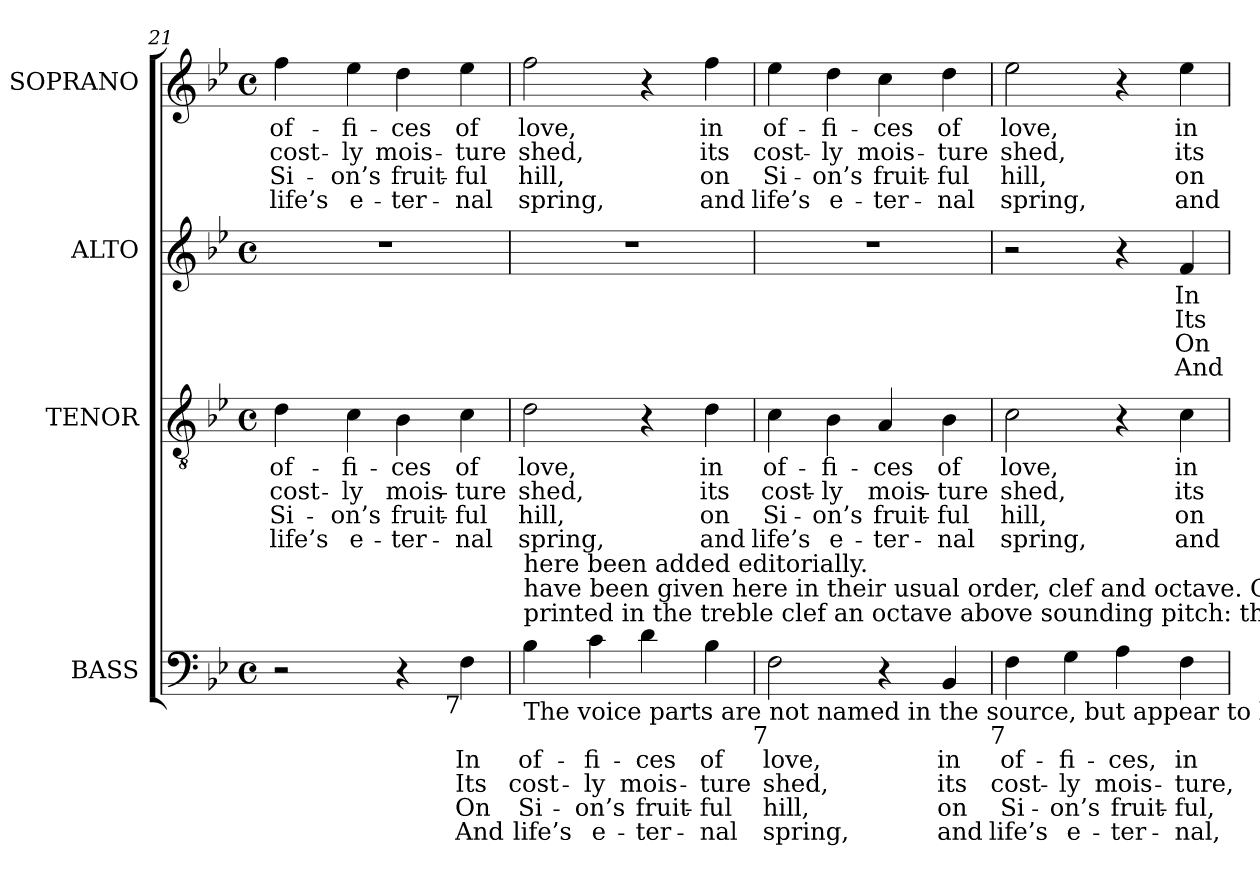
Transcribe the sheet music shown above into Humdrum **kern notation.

**kern	**text	**text	**text	**text	**kern	**text	**text	**text	**text	**kern	**text	**text	**text	**text	**kern	**text	**text	**text	**text
*part4	*part4	*part4	*part4	*part4	*part3	*part3	*part3	*part3	*part3	*part2	*part2	*part2	*part2	*part2	*part1	*part1	*part1	*part1	*part1
*staff4	*staff4	*staff4	*staff4	*staff4	*staff3	*staff3	*staff3	*staff3	*staff3	*staff2	*staff2	*staff2	*staff2	*staff2	*staff1	*staff1	*staff1	*staff1	*staff1
*I"BASS	*	*	*	*	*I"TENOR	*	*	*	*	*I"ALTO	*	*	*	*	*I"SOPRANO	*	*	*	*
*I'B.	*	*	*	*	*I'T.	*	*	*	*	*I'A.	*	*	*	*	*I'S.	*	*	*	*
*clefF4	*	*	*	*	*clefGv2	*	*	*	*	*clefG2	*	*	*	*	*clefG2	*	*	*	*
*	*	*	*	*	*ITrd7c12	*	*	*	*	*	*	*	*	*	*	*	*	*	*
*k[b-e-]	*	*	*	*	*k[b-e-]	*	*	*	*	*k[b-e-]	*	*	*	*	*k[b-e-]	*	*	*	*
*B-:	*	*	*	*	*B-:	*	*	*	*	*B-:	*	*	*	*	*B-:	*	*	*	*
*M4/4	*	*	*	*	*M4/4	*	*	*	*	*M4/4	*	*	*	*	*M4/4	*	*	*	*
*met(c)	*	*	*	*	*met(c)	*	*	*	*	*met(c)	*	*	*	*	*met(c)	*	*	*	*
=21	=21	=21	=21	=21	=21	=21	=21	=21	=21	=21	=21	=21	=21	=21	=21	=21	=21	=21	=21
!	!	!	!	!	!	!LO:LY:b:color=#000000	!LO:LY:b:color=#000000	!LO:LY:b:color=#000000	!LO:LY:b:color=#000000	!	!	!	!	!	!	!	!	!	!
!	!	!	!	!	!	!	!	!	!	!	!	!	!	!	!	!LO:LY:b:color=#000000	!LO:LY:b:color=#000000	!LO:LY:b:color=#000000	!LO:LY:b:color=#000000
2r	.	.	.	.	4Di\	of-	cost-	Si-	-life’s	1r	.	.	.	.	4ffi\	of-	cost-	Si-	-life’s
!	!	!	!	!	!	!LO:LY:b:color=#000000	!LO:LY:b:color=#000000	!LO:LY:b:color=#000000	!LO:LY:b:color=#000000	!	!	!	!	!	!	!	!	!	!
!	!	!	!	!	!	!	!	!	!	!	!	!	!	!	!	!LO:LY:b:color=#000000	!LO:LY:b:color=#000000	!LO:LY:b:color=#000000	!LO:LY:b:color=#000000
.	.	.	.	.	4Ci\	-fi-	-ly	on’s	e-	.	.	.	.	.	4ee-i\	-fi-	-ly	on’s	e-
!	!	!	!	!	!	!LO:LY:b:color=#000000	!LO:LY:b:color=#000000	!LO:LY:b:color=#000000	!LO:LY:b:color=#000000	!	!	!	!	!	!	!	!	!	!
!	!	!	!	!	!	!	!	!	!	!	!	!	!	!	!	!LO:LY:b:color=#000000	!LO:LY:b:color=#000000	!LO:LY:b:color=#000000	!LO:LY:b:color=#000000
4r	.	.	.	.	4BB-i\	-ces	mois-	-fruit-	-ter-	.	.	.	.	.	4ddi\	-ces	mois-	-fruit-	-ter-
!	!LO:LY:b:color=#000000	!LO:LY:b:color=#000000	!LO:LY:b:color=#000000	!LO:LY:b:color=#000000	!	!	!	!	!	!	!	!	!	!	!	!	!	!	!
!	!	!	!	!	!	!LO:LY:b:color=#000000	!LO:LY:b:color=#000000	!LO:LY:b:color=#000000	!LO:LY:b:color=#000000	!	!	!	!	!	!	!	!	!	!
!LO:TX:b:rj:t=7	!	!	!	!	!	!	!	!	!	!	!	!	!	!	!	!	!	!	!
!	!	!	!	!	!	!	!	!	!	!	!	!	!	!	!	!LO:LY:b:color=#000000	!LO:LY:b:color=#000000	!LO:LY:b:color=#000000	!LO:LY:b:color=#000000
4Fi\	In	Its	On	And	4Ci\	of	-ture	-ful	nal	.	.	.	.	.	4ee-i\	of	-ture	-ful	nal
!!LO:LB:g=z
=22	=22	=22	=22	=22	=22	=22	=22	=22	=22	=22	=22	=22	=22	=22	=22	=22	=22	=22	=22
!	!LO:LY:b:color=#000000	!LO:LY:b:color=#000000	!LO:LY:b:color=#000000	!LO:LY:b:color=#000000	!	!	!	!	!	!	!	!	!	!	!	!	!	!	!
!	!	!	!	!	!	!LO:LY:b:color=#000000	!LO:LY:b:color=#000000	!LO:LY:b:color=#000000	!LO:LY:b:color=#000000	!	!	!	!	!	!	!	!	!	!
!LO:TX:b:t=The voice parts are not named in the source, but appear to be in the order Tenor - Alto - Soprano (Air) - Bass, with the Alto and Tenor parts	!	!	!	!	!	!	!	!	!	!	!	!	!	!	!	!	!	!	!
!LO:TX:t=printed in the treble clef an octave above sounding pitch&colon; the air and bass parts are bracketed together, and the bass line is figured. The parts	!	!	!	!	!	!	!	!	!	!	!	!	!	!	!	!	!	!	!
!LO:TX:t=have been given here in their usual order, clef and octave. Only the first stanza of the text is given in the source&colon; the remaining stanzas have	!	!	!	!	!	!	!	!	!	!	!	!	!	!	!	!	!	!	!
!LO:TX:t=here been added editorially.	!	!	!	!	!	!	!	!	!	!	!	!	!	!	!	!	!	!	!
!	!	!	!	!	!	!	!	!	!	!	!	!	!	!	!	!LO:LY:b:color=#000000	!LO:LY:b:color=#000000	!LO:LY:b:color=#000000	!LO:LY:b:color=#000000
4B-i\	of-	cost-	Si-	-life’s	2Di\	love,	shed,	hill,	spring,	1r	.	.	.	.	2ffi\	love,	shed,	hill,	spring,
!	!LO:LY:b:color=#000000	!LO:LY:b:color=#000000	!LO:LY:b:color=#000000	!LO:LY:b:color=#000000	!	!	!	!	!	!	!	!	!	!	!	!	!	!	!
4ci\	-fi-	-ly	on’s	e-	.	.	.	.	.	.	.	.	.	.	.	.	.	.	.
!	!LO:LY:b:color=#000000	!LO:LY:b:color=#000000	!LO:LY:b:color=#000000	!LO:LY:b:color=#000000	!	!	!	!	!	!	!	!	!	!	!	!	!	!	!
4di\	-ces	mois-	-fruit-	-ter-	4r	.	.	.	.	.	.	.	.	.	4r	.	.	.	.
!	!LO:LY:b:color=#000000	!LO:LY:b:color=#000000	!LO:LY:b:color=#000000	!LO:LY:b:color=#000000	!	!	!	!	!	!	!	!	!	!	!	!	!	!	!
!	!	!	!	!	!	!LO:LY:b:color=#000000	!LO:LY:b:color=#000000	!LO:LY:b:color=#000000	!LO:LY:b:color=#000000	!	!	!	!	!	!	!	!	!	!
!	!	!	!	!	!	!	!	!	!	!	!	!	!	!	!	!LO:LY:b:color=#000000	!LO:LY:b:color=#000000	!LO:LY:b:color=#000000	!LO:LY:b:color=#000000
4B-i\	of	-ture	-ful	nal	4Di\	in	its	on	and	.	.	.	.	.	4ffi\	in	its	on	and
=23	=23	=23	=23	=23	=23	=23	=23	=23	=23	=23	=23	=23	=23	=23	=23	=23	=23	=23	=23
!	!LO:LY:b:color=#000000	!LO:LY:b:color=#000000	!LO:LY:b:color=#000000	!LO:LY:b:color=#000000	!	!	!	!	!	!	!	!	!	!	!	!	!	!	!
!	!	!	!	!	!	!LO:LY:b:color=#000000	!LO:LY:b:color=#000000	!LO:LY:b:color=#000000	!LO:LY:b:color=#000000	!	!	!	!	!	!	!	!	!	!
!LO:TX:b:rj:t=7	!	!	!	!	!	!	!	!	!	!	!	!	!	!	!	!	!	!	!
!	!	!	!	!	!	!	!	!	!	!	!	!	!	!	!	!LO:LY:b:color=#000000	!LO:LY:b:color=#000000	!LO:LY:b:color=#000000	!LO:LY:b:color=#000000
2Fi\	love,	shed,	hill,	spring,	4Ci\	of-	cost-	Si-	-life’s	1r	.	.	.	.	4ee-i\	of-	cost-	Si-	-life’s
!	!	!	!	!	!	!LO:LY:b:color=#000000	!LO:LY:b:color=#000000	!LO:LY:b:color=#000000	!LO:LY:b:color=#000000	!	!	!	!	!	!	!	!	!	!
!	!	!	!	!	!	!	!	!	!	!	!	!	!	!	!	!LO:LY:b:color=#000000	!LO:LY:b:color=#000000	!LO:LY:b:color=#000000	!LO:LY:b:color=#000000
.	.	.	.	.	4BB-i\	-fi-	-ly	on’s	e-	.	.	.	.	.	4ddi\	-fi-	-ly	on’s	e-
!	!	!	!	!	!	!LO:LY:b:color=#000000	!LO:LY:b:color=#000000	!LO:LY:b:color=#000000	!LO:LY:b:color=#000000	!	!	!	!	!	!	!	!	!	!
!	!	!	!	!	!	!	!	!	!	!	!	!	!	!	!	!LO:LY:b:color=#000000	!LO:LY:b:color=#000000	!LO:LY:b:color=#000000	!LO:LY:b:color=#000000
4r	.	.	.	.	4AAi/	-ces	mois-	-fruit-	-ter-	.	.	.	.	.	4cci\	-ces	mois-	-fruit-	-ter-
!	!LO:LY:b:color=#000000	!LO:LY:b:color=#000000	!LO:LY:b:color=#000000	!LO:LY:b:color=#000000	!	!	!	!	!	!	!	!	!	!	!	!	!	!	!
!	!	!	!	!	!	!LO:LY:b:color=#000000	!LO:LY:b:color=#000000	!LO:LY:b:color=#000000	!LO:LY:b:color=#000000	!	!	!	!	!	!	!	!	!	!
!	!	!	!	!	!	!	!	!	!	!	!	!	!	!	!	!LO:LY:b:color=#000000	!LO:LY:b:color=#000000	!LO:LY:b:color=#000000	!LO:LY:b:color=#000000
4BB-i/	in	its	on	and	4BB-i\	of	-ture	-ful	nal	.	.	.	.	.	4ddi\	of	-ture	-ful	nal
=24	=24	=24	=24	=24	=24	=24	=24	=24	=24	=24	=24	=24	=24	=24	=24	=24	=24	=24	=24
!	!LO:LY:b:color=#000000	!LO:LY:b:color=#000000	!LO:LY:b:color=#000000	!LO:LY:b:color=#000000	!	!	!	!	!	!	!	!	!	!	!	!	!	!	!
!	!	!	!	!	!	!LO:LY:b:color=#000000	!LO:LY:b:color=#000000	!LO:LY:b:color=#000000	!LO:LY:b:color=#000000	!	!	!	!	!	!	!	!	!	!
!LO:TX:b:rj:t=7	!	!	!	!	!	!	!	!	!	!	!	!	!	!	!	!	!	!	!
!	!	!	!	!	!	!	!	!	!	!	!	!	!	!	!	!LO:LY:b:color=#000000	!LO:LY:b:color=#000000	!LO:LY:b:color=#000000	!LO:LY:b:color=#000000
4Fi\	of-	cost-	Si-	-life’s	2Ci\	love,	shed,	hill,	spring,	2r	.	.	.	.	2ee-i\	love,	shed,	hill,	spring,
!	!LO:LY:b:color=#000000	!LO:LY:b:color=#000000	!LO:LY:b:color=#000000	!LO:LY:b:color=#000000	!	!	!	!	!	!	!	!	!	!	!	!	!	!	!
4Gi\	-fi-	-ly	on’s	e-	.	.	.	.	.	.	.	.	.	.	.	.	.	.	.
!	!LO:LY:b:color=#000000	!LO:LY:b:color=#000000	!LO:LY:b:color=#000000	!LO:LY:b:color=#000000	!	!	!	!	!	!	!	!	!	!	!	!	!	!	!
4Ai\	-ces,	mois-	-fruit-	-ter-	4r	.	.	.	.	4r	.	.	.	.	4r	.	.	.	.
!	!LO:LY:b:color=#000000	!LO:LY:b:color=#000000	!LO:LY:b:color=#000000	!LO:LY:b:color=#000000	!	!	!	!	!	!	!	!	!	!	!	!	!	!	!
!	!	!	!	!	!	!LO:LY:b:color=#000000	!LO:LY:b:color=#000000	!LO:LY:b:color=#000000	!LO:LY:b:color=#000000	!	!	!	!	!	!	!	!	!	!
!	!	!	!	!	!	!	!	!	!	!	!LO:LY:b:color=#000000	!LO:LY:b:color=#000000	!LO:LY:b:color=#000000	!LO:LY:b:color=#000000	!	!	!	!	!
!	!	!	!	!	!	!	!	!	!	!	!	!	!	!	!	!LO:LY:b:color=#000000	!LO:LY:b:color=#000000	!LO:LY:b:color=#000000	!LO:LY:b:color=#000000
4Fi\	in	-ture,	-ful,	nal,	4Ci\	in	its	on	and	4fi/	In	Its	On	And	4ee-i\	in	its	on	and
=	=	=	=	=	=	=	=	=	=	=	=	=	=	=	=	=	=	=	=
*-	*-	*-	*-	*-	*-	*-	*-	*-	*-	*-	*-	*-	*-	*-	*-	*-	*-	*-	*-
